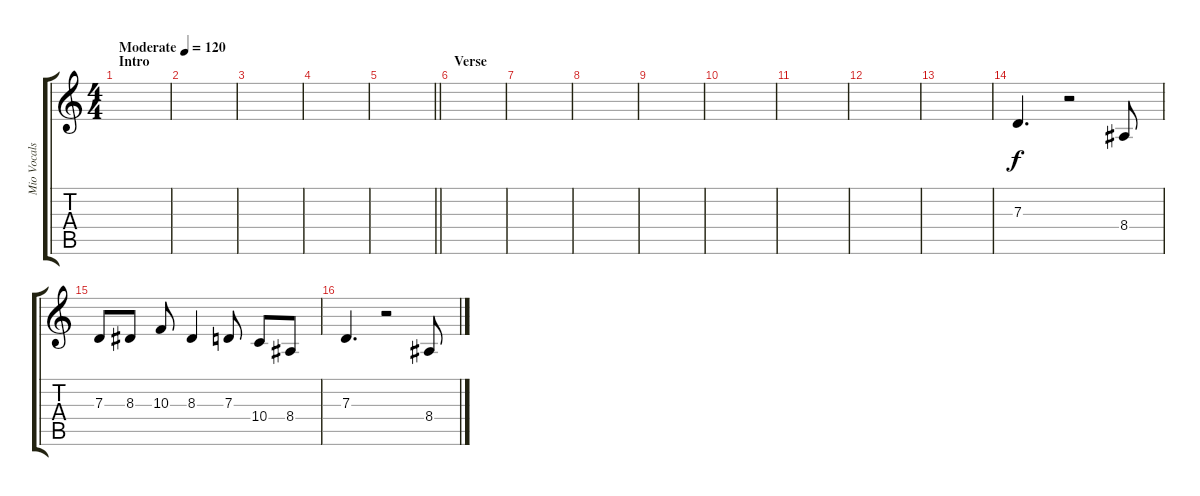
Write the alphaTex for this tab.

\track ("Mio Vocals" "Mio Vocals") {instrument choiraahs}
\staff {score tabs}
\tuning (E4 B3 G3 D3 A2 E2) {hide}
\ts (4 4)
\section ("" "Intro")
\tempo (120 "Moderate")
\clef g2
\ks c
|
|
|
|
\barLineRight lightlight
|
\section ("" "Verse")
|
|
|
|
|
|
|
|
7.3.4{d} r.2 8.4.8 |
7.3.8 8.3.8 10.3.8 8.3.4 7.3.8 10.4.8 8.4.8 |
7.3.4{d} r.2 8.4.8
